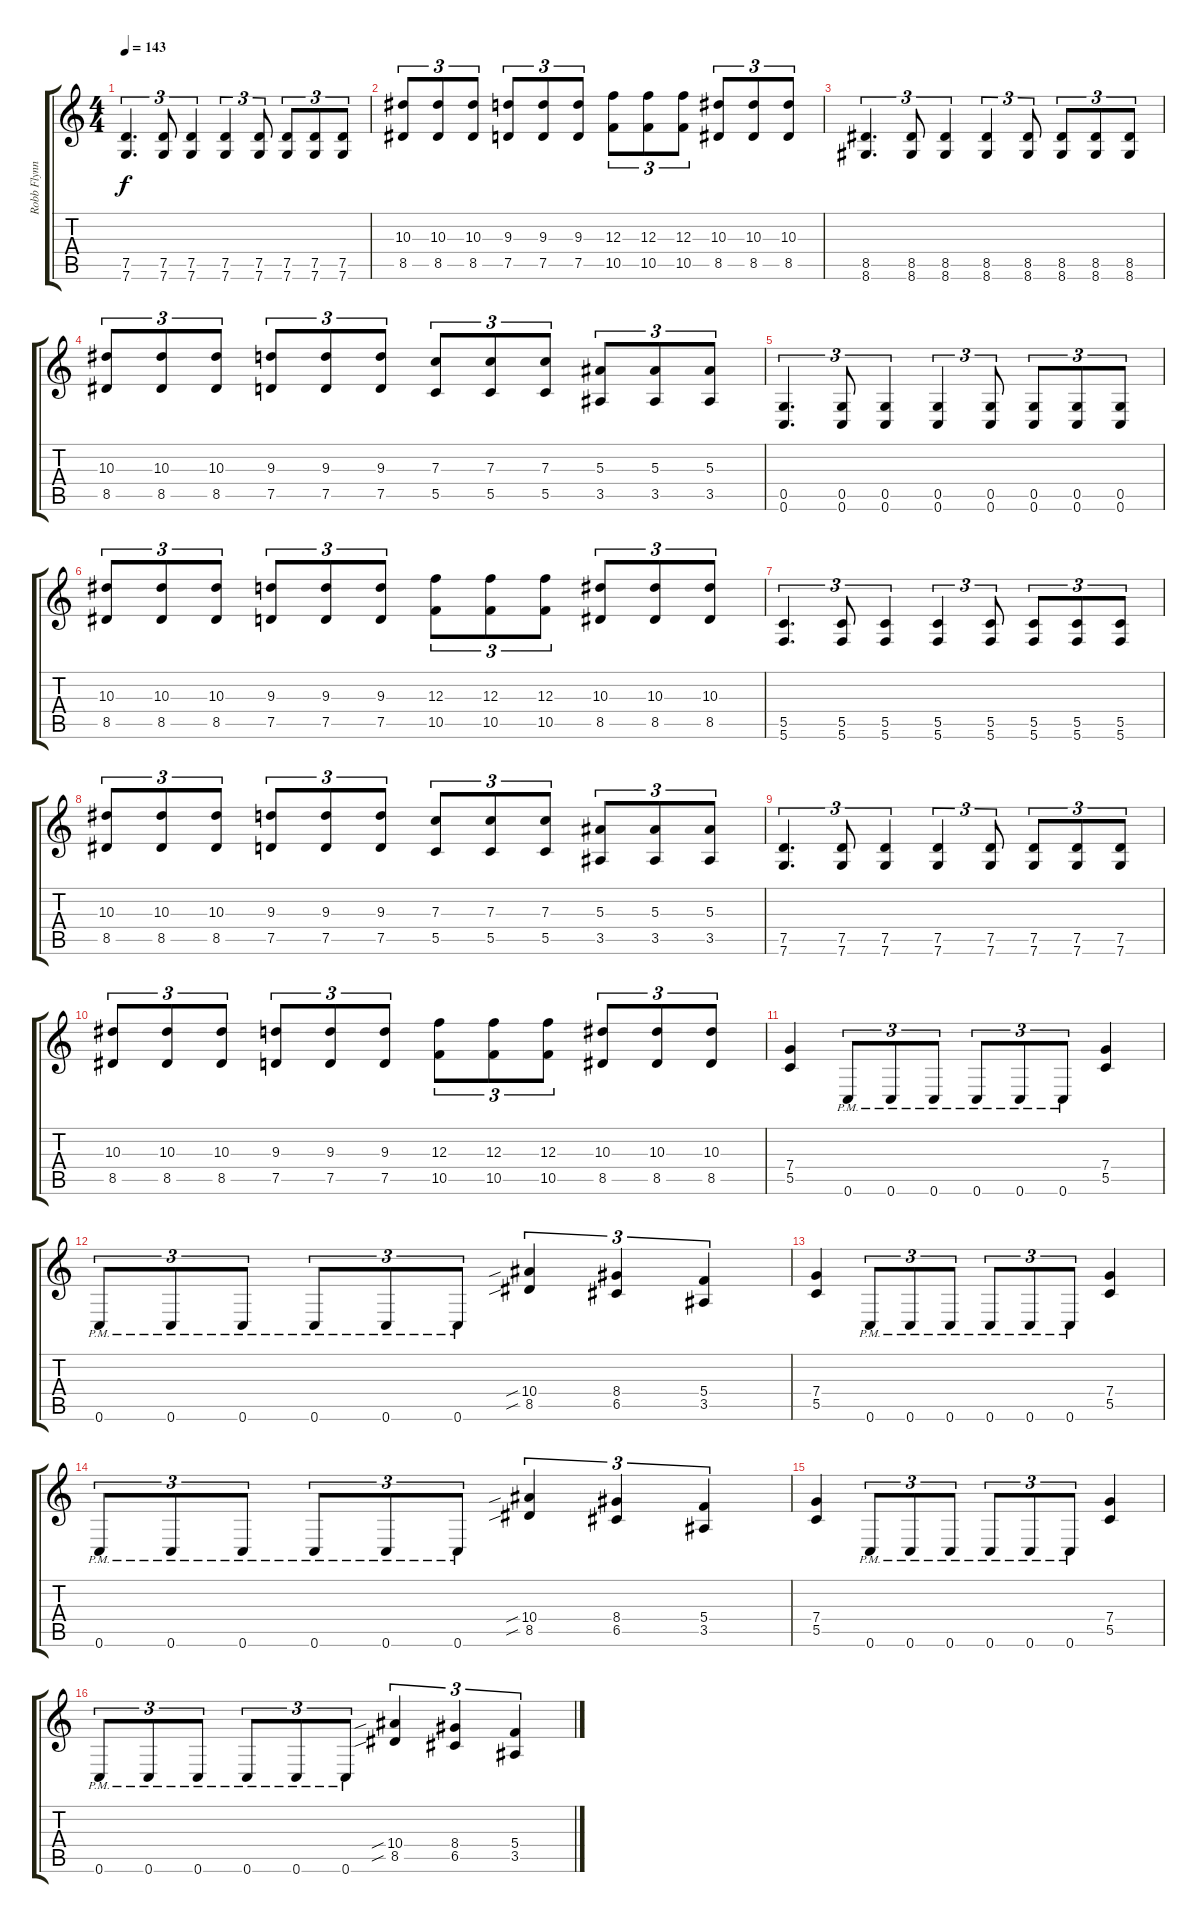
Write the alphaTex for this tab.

\track ("Robb Flynn" "Robb Flynn") {instrument distortionguitar}
\staff {score tabs}
\tuning (D4 A3 F3 C3 G2 C2) {hide}
\ts (4 4)
\tempo 143
\clef g2
\ks c
(7.5 7.6).4{d tu (3 2) dy f} (7.5 7.6).8{tu (3 2)} (7.5 7.6).4{tu (3 2)} (7.5 7.6).4{tu (3 2)} (7.5 7.6).8{tu (3 2)} (7.5 7.6).8{tu (3 2)} (7.5 7.6).8{tu (3 2)} (7.5 7.6).8{tu (3 2)} |
(10.3 8.5).8{tu (3 2)} (10.3 8.5).8{tu (3 2)} (10.3 8.5).8{tu (3 2)} (9.3 7.5).8{tu (3 2)} (9.3 7.5).8{tu (3 2)} (9.3 7.5).8{tu (3 2)} (12.3 10.5).8{tu (3 2)} (12.3 10.5).8{tu (3 2)} (12.3 10.5).8{tu (3 2)} (10.3 8.5).8{tu (3 2)} (10.3 8.5).8{tu (3 2)} (10.3 8.5).8{tu (3 2)} |
(8.5 8.6).4{d tu (3 2)} (8.5 8.6).8{tu (3 2)} (8.5 8.6).4{tu (3 2)} (8.5 8.6).4{tu (3 2)} (8.5 8.6).8{tu (3 2)} (8.5 8.6).8{tu (3 2)} (8.5 8.6).8{tu (3 2)} (8.5 8.6).8{tu (3 2)} |
(10.3 8.5).8{tu (3 2)} (10.3 8.5).8{tu (3 2)} (10.3 8.5).8{tu (3 2)} (9.3 7.5).8{tu (3 2)} (9.3 7.5).8{tu (3 2)} (9.3 7.5).8{tu (3 2)} (7.3 5.5).8{tu (3 2)} (7.3 5.5).8{tu (3 2)} (7.3 5.5).8{tu (3 2)} (5.3 3.5).8{tu (3 2)} (5.3 3.5).8{tu (3 2)} (5.3 3.5).8{tu (3 2)} |
(0.5 0.6).4{d tu (3 2)} (0.5 0.6).8{tu (3 2)} (0.5 0.6).4{tu (3 2)} (0.5 0.6).4{tu (3 2)} (0.5 0.6).8{tu (3 2)} (0.5 0.6).8{tu (3 2)} (0.5 0.6).8{tu (3 2)} (0.5 0.6).8{tu (3 2)} |
(10.3 8.5).8{tu (3 2)} (10.3 8.5).8{tu (3 2)} (10.3 8.5).8{tu (3 2)} (9.3 7.5).8{tu (3 2)} (9.3 7.5).8{tu (3 2)} (9.3 7.5).8{tu (3 2)} (12.3 10.5).8{tu (3 2)} (12.3 10.5).8{tu (3 2)} (12.3 10.5).8{tu (3 2)} (10.3 8.5).8{tu (3 2)} (10.3 8.5).8{tu (3 2)} (10.3 8.5).8{tu (3 2)} |
(5.5 5.6).4{d tu (3 2)} (5.5 5.6).8{tu (3 2)} (5.5 5.6).4{tu (3 2)} (5.5 5.6).4{tu (3 2)} (5.5 5.6).8{tu (3 2)} (5.5 5.6).8{tu (3 2)} (5.5 5.6).8{tu (3 2)} (5.5 5.6).8{tu (3 2)} |
(10.3 8.5).8{tu (3 2)} (10.3 8.5).8{tu (3 2)} (10.3 8.5).8{tu (3 2)} (9.3 7.5).8{tu (3 2)} (9.3 7.5).8{tu (3 2)} (9.3 7.5).8{tu (3 2)} (7.3 5.5).8{tu (3 2)} (7.3 5.5).8{tu (3 2)} (7.3 5.5).8{tu (3 2)} (5.3 3.5).8{tu (3 2)} (5.3 3.5).8{tu (3 2)} (5.3 3.5).8{tu (3 2)} |
(7.5 7.6).4{d tu (3 2)} (7.5 7.6).8{tu (3 2)} (7.5 7.6).4{tu (3 2)} (7.5 7.6).4{tu (3 2)} (7.5 7.6).8{tu (3 2)} (7.5 7.6).8{tu (3 2)} (7.5 7.6).8{tu (3 2)} (7.5 7.6).8{tu (3 2)} |
(10.3 8.5).8{tu (3 2)} (10.3 8.5).8{tu (3 2)} (10.3 8.5).8{tu (3 2)} (9.3 7.5).8{tu (3 2)} (9.3 7.5).8{tu (3 2)} (9.3 7.5).8{tu (3 2)} (12.3 10.5).8{tu (3 2)} (12.3 10.5).8{tu (3 2)} (12.3 10.5).8{tu (3 2)} (10.3 8.5).8{tu (3 2)} (10.3 8.5).8{tu (3 2)} (10.3 8.5).8{tu (3 2)} |
(7.4 5.5).4 0.6{pm}.8{tu (3 2)} 0.6{pm}.8{tu (3 2)} 0.6{pm}.8{tu (3 2)} 0.6{pm}.8{tu (3 2)} 0.6{pm}.8{tu (3 2)} 0.6{pm}.8{tu (3 2)} (7.4 5.5).4 |
0.6{pm}.8{tu (3 2)} 0.6{pm}.8{tu (3 2)} 0.6{pm}.8{tu (3 2)} 0.6{pm}.8{tu (3 2)} 0.6{pm}.8{tu (3 2)} 0.6{pm}.8{tu (3 2)} (10.4{sib} 8.5{sib}).4{tu (3 2)} (8.4 6.5).4{tu (3 2)} (5.4 3.5).4{tu (3 2)} |
(7.4 5.5).4 0.6{pm}.8{tu (3 2)} 0.6{pm}.8{tu (3 2)} 0.6{pm}.8{tu (3 2)} 0.6{pm}.8{tu (3 2)} 0.6{pm}.8{tu (3 2)} 0.6{pm}.8{tu (3 2)} (7.4 5.5).4 |
0.6{pm}.8{tu (3 2)} 0.6{pm}.8{tu (3 2)} 0.6{pm}.8{tu (3 2)} 0.6{pm}.8{tu (3 2)} 0.6{pm}.8{tu (3 2)} 0.6{pm}.8{tu (3 2)} (10.4{sib} 8.5{sib}).4{tu (3 2)} (8.4 6.5).4{tu (3 2)} (5.4 3.5).4{tu (3 2)} |
(7.4 5.5).4 0.6{pm}.8{tu (3 2)} 0.6{pm}.8{tu (3 2)} 0.6{pm}.8{tu (3 2)} 0.6{pm}.8{tu (3 2)} 0.6{pm}.8{tu (3 2)} 0.6{pm}.8{tu (3 2)} (7.4 5.5).4 |
0.6{pm}.8{tu (3 2)} 0.6{pm}.8{tu (3 2)} 0.6{pm}.8{tu (3 2)} 0.6{pm}.8{tu (3 2)} 0.6{pm}.8{tu (3 2)} 0.6{pm}.8{tu (3 2)} (10.4{sib} 8.5{sib}).4{tu (3 2)} (8.4 6.5).4{tu (3 2)} (5.4 3.5).4{tu (3 2)}
